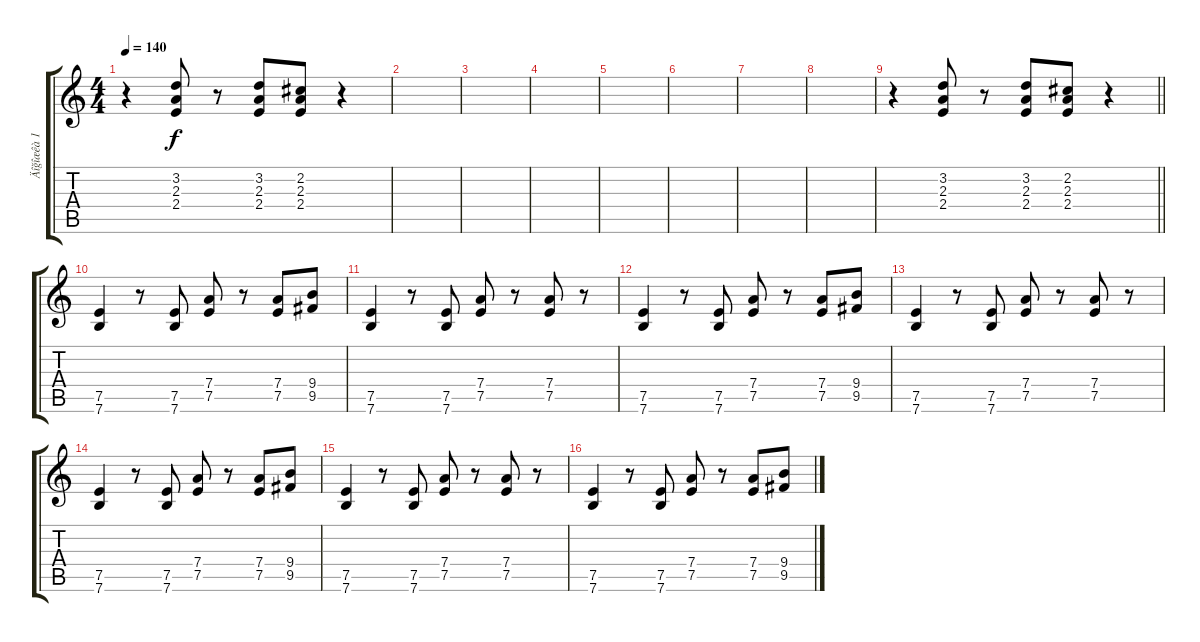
\track ("Äîğîæêà 1" "Äîğîæêà 1") {instrument distortionguitar}
\staff {score tabs}
\tuning (E4 B3 G3 D3 A2 E2) {hide}
\ts (4 4)
\tempo 140
\clef g2
\ks c
r.4{dy f} (3.2 2.3 2.4).8 r.8 (3.2 2.3 2.4).8 (2.2 2.3 2.4).8 r.4 |
|
|
|
|
|
|
|
\barLineRight lightlight
r.4 (3.2 2.3 2.4).8 r.8 (3.2 2.3 2.4).8 (2.2 2.3 2.4).8 r.4 |
(7.5 7.6).4 r.8 (7.5 7.6).8 (7.4 7.5).8 r.8 (7.4 7.5).8 (9.4 9.5).8 |
(7.5 7.6).4 r.8 (7.5 7.6).8 (7.4 7.5).8 r.8 (7.4 7.5).8 r.8 |
(7.5 7.6).4 r.8 (7.5 7.6).8 (7.4 7.5).8 r.8 (7.4 7.5).8 (9.4 9.5).8 |
(7.5 7.6).4 r.8 (7.5 7.6).8 (7.4 7.5).8 r.8 (7.4 7.5).8 r.8 |
(7.5 7.6).4 r.8 (7.5 7.6).8 (7.4 7.5).8 r.8 (7.4 7.5).8 (9.4 9.5).8 |
(7.5 7.6).4 r.8 (7.5 7.6).8 (7.4 7.5).8 r.8 (7.4 7.5).8 r.8 |
(7.5 7.6).4 r.8 (7.5 7.6).8 (7.4 7.5).8 r.8 (7.4 7.5).8 (9.4 9.5).8
